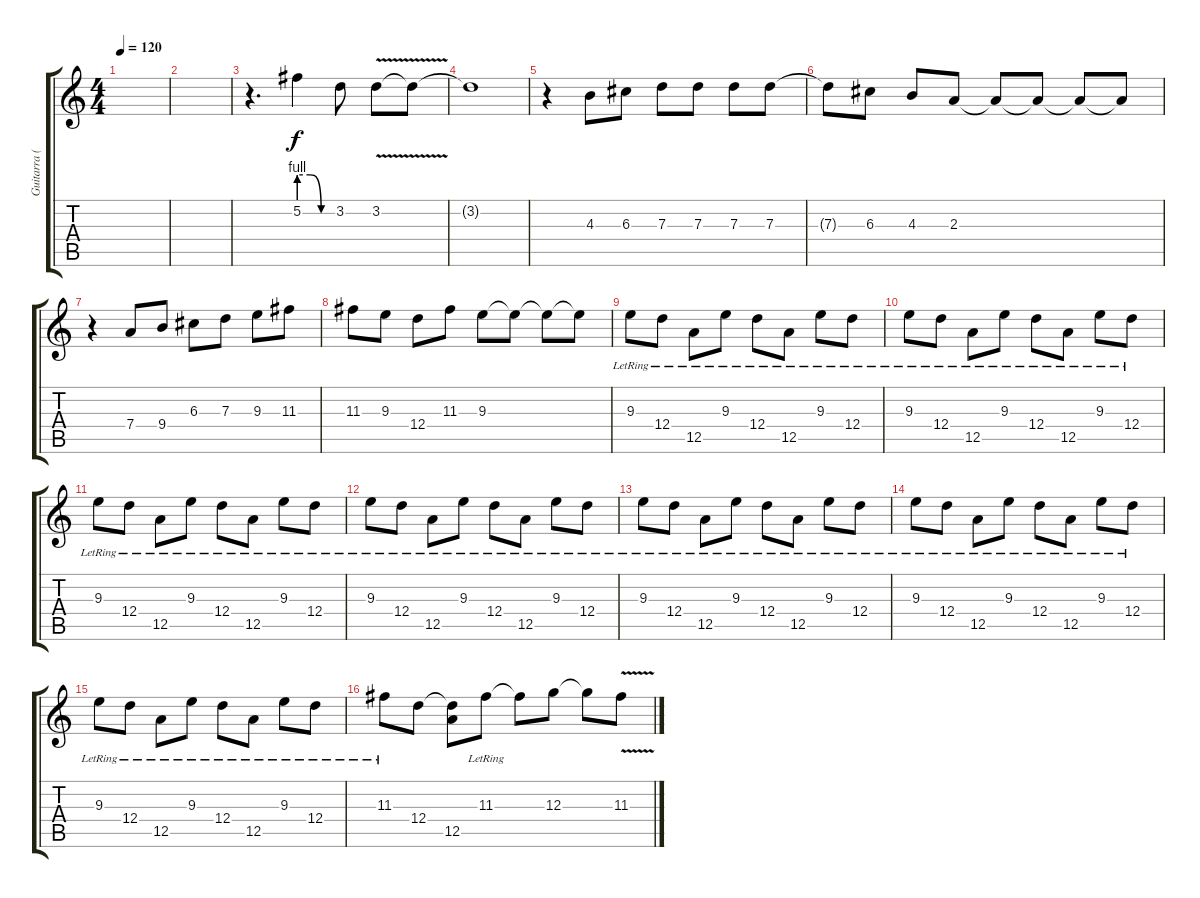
\track ("Guitarra (Overdriven)" "Guitarra (") {instrument overdrivenguitar}
\staff {score tabs}
\tuning (E4 B3 G3 D3 A2 E2) {hide}
\ts (4 4)
\tempo 120
\clef g2
\ks c
|
|
r.4{d} 5.2{be (custom 0 4 20 4 40 0 60 0)}.4{volume 15 instrument overdrivenguitar} 3.2.8 3.2{v}.8 3.2{t}.8 |
3.2{t}.1 |
r.4 4.3.8 6.3.8 7.3.8 7.3.8 7.3.8 7.3.8 |
7.3{t}.8 6.3.8 4.3.8 2.3.8 2.3{t}.8 2.3{t}.8 2.3{t}.8 2.3{t}.8 |
r.4 7.4.8 9.4.8 6.3.8 7.3.8 9.3.8 11.3.8 |
11.3.8 9.3.8 12.4.8 11.3.8 9.3.8 9.3{t}.8 9.3{t}.8 9.3{t}.8 |
9.3{lr}.8 12.4{lr}.8 12.5{lr}.8 9.3{lr}.8 12.4{lr}.8 12.5{lr}.8 9.3{lr}.8 12.4{lr}.8 |
9.3{lr}.8 12.4{lr}.8 12.5{lr}.8 9.3{lr}.8 12.4{lr}.8 12.5{lr}.8 9.3{lr}.8 12.4{lr}.8 |
9.3{lr}.8 12.4{lr}.8 12.5{lr}.8 9.3{lr}.8 12.4{lr}.8 12.5{lr}.8 9.3{lr}.8 12.4{lr}.8 |
9.3{lr}.8 12.4{lr}.8 12.5{lr}.8 9.3{lr}.8 12.4{lr}.8 12.5{lr}.8 9.3{lr}.8 12.4{lr}.8 |
9.3{lr}.8 12.4{lr}.8 12.5{lr}.8 9.3{lr}.8 12.4{lr}.8 12.5{lr}.8 9.3{lr}.8 12.4{lr}.8 |
9.3{lr}.8 12.4{lr}.8 12.5{lr}.8 9.3{lr}.8 12.4{lr}.8 12.5{lr}.8 9.3{lr}.8 12.4{lr}.8 |
9.3{lr}.8 12.4{lr}.8 12.5{lr}.8 9.3{lr}.8 12.4{lr}.8 12.5{lr}.8 9.3{lr}.8 12.4{lr}.8 |
11.3{lr}.8 12.4.8 (12.4{t} 12.5).8 11.3{lr}.8 11.3{t}.8 12.3.8 12.3{t}.8 11.3{v}.8
